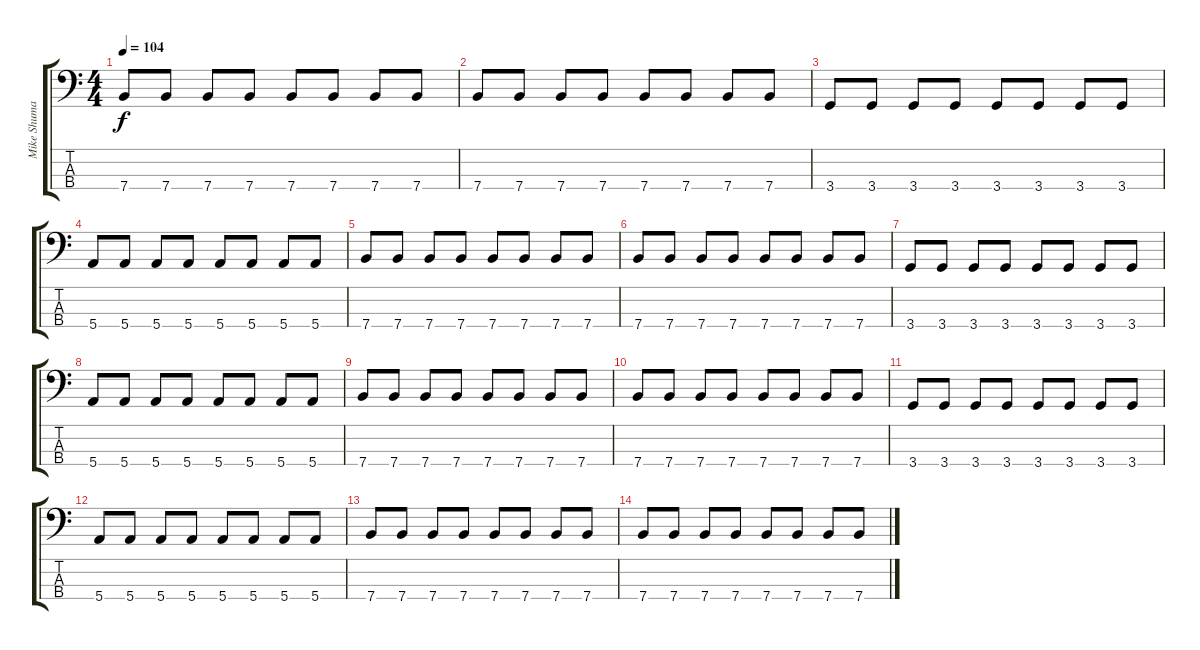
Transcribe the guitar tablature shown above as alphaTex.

\track ("Mike Shuman (Bass)" "Mike Shuma") {instrument electricbassfinger}
\staff {score tabs}
\tuning (G2 D2 A1 E1) {hide}
\ts (4 4)
\tempo 104
\clef f4
\ks c
7.4.8{dy f} 7.4.8 7.4.8 7.4.8 7.4.8 7.4.8 7.4.8 7.4.8 |
7.4.8 7.4.8 7.4.8 7.4.8 7.4.8 7.4.8 7.4.8 7.4.8 |
3.4.8 3.4.8 3.4.8 3.4.8 3.4.8 3.4.8 3.4.8 3.4.8 |
5.4.8 5.4.8 5.4.8 5.4.8 5.4.8 5.4.8 5.4.8 5.4.8 |
7.4.8 7.4.8 7.4.8 7.4.8 7.4.8 7.4.8 7.4.8 7.4.8 |
7.4.8 7.4.8 7.4.8 7.4.8 7.4.8 7.4.8 7.4.8 7.4.8 |
3.4.8 3.4.8 3.4.8 3.4.8 3.4.8 3.4.8 3.4.8 3.4.8 |
5.4.8 5.4.8 5.4.8 5.4.8 5.4.8 5.4.8 5.4.8 5.4.8 |
7.4.8 7.4.8 7.4.8 7.4.8 7.4.8 7.4.8 7.4.8 7.4.8 |
7.4.8 7.4.8 7.4.8 7.4.8 7.4.8 7.4.8 7.4.8 7.4.8 |
3.4.8 3.4.8 3.4.8 3.4.8 3.4.8 3.4.8 3.4.8 3.4.8 |
5.4.8 5.4.8 5.4.8 5.4.8 5.4.8 5.4.8 5.4.8 5.4.8 |
7.4.8 7.4.8 7.4.8 7.4.8 7.4.8 7.4.8 7.4.8 7.4.8 |
7.4.8 7.4.8 7.4.8 7.4.8 7.4.8 7.4.8 7.4.8 7.4.8
